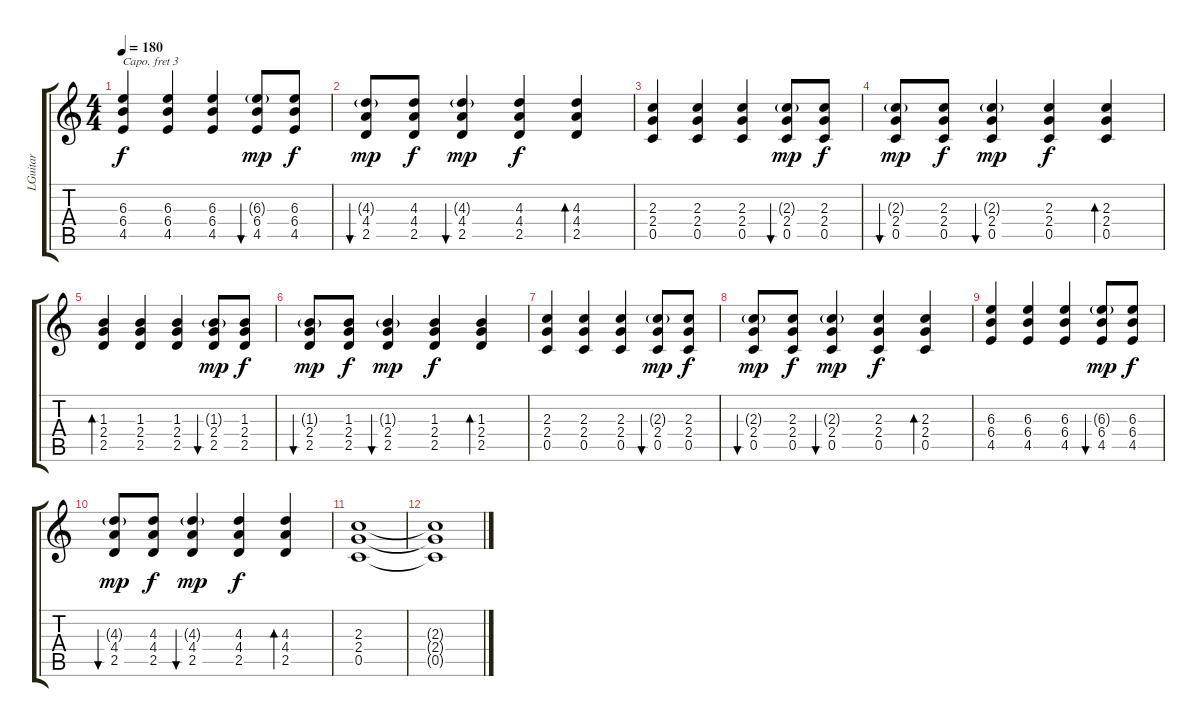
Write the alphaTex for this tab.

\track ("LGuitar" "LGuitar") {instrument acousticguitarsteel}
\staff {score tabs}
\capo 3
\tuning (E4 B3 G3 D3 A2 E2) {hide}
\ts (4 4)
\tempo 180
\clef g2
\ks c
(6.3 6.4 4.5).4{dy f} (6.3 6.4 4.5).4 (6.3 6.4 4.5).4 (6.3{g} 6.4 4.5).8{bu 60 dy mp} (6.3 6.4 4.5).8{dy f} |
(4.3{g} 4.4 2.5).8{bu 60 dy mp} (4.3 4.4 2.5).8{dy f} (4.3{g} 4.4 2.5).4{bu 60 dy mp} (4.3 4.4 2.5).4{dy f} (4.3 4.4 2.5).4{bd 60} |
(2.3 2.4 0.5).4 (2.3 2.4 0.5).4 (2.3 2.4 0.5).4 (2.3{g} 2.4 0.5).8{bu 60 dy mp} (2.3 2.4 0.5).8{dy f} |
(2.3{g} 2.4 0.5).8{bu 60 dy mp} (2.3 2.4 0.5).8{dy f} (2.3{g} 2.4 0.5).4{bu 60 dy mp} (2.3 2.4 0.5).4{dy f} (2.3 2.4 0.5).4{bd 60} |
(1.3 2.4 2.5).4{bd 480} (1.3 2.4 2.5).4 (1.3 2.4 2.5).4 (1.3{g} 2.4 2.5).8{bu 60 dy mp} (1.3 2.4 2.5).8{dy f} |
(1.3{g} 2.4 2.5).8{bu 60 dy mp} (1.3 2.4 2.5).8{dy f} (1.3{g} 2.4 2.5).4{bu 60 dy mp} (1.3 2.4 2.5).4{dy f} (1.3 2.4 2.5).4{bd 60} |
(2.3 2.4 0.5).4 (2.3 2.4 0.5).4 (2.3 2.4 0.5).4 (2.3{g} 2.4 0.5).8{bu 60 dy mp} (2.3 2.4 0.5).8{dy f} |
(2.3{g} 2.4 0.5).8{bu 60 dy mp} (2.3 2.4 0.5).8{dy f} (2.3{g} 2.4 0.5).4{bu 60 dy mp} (2.3 2.4 0.5).4{dy f} (2.3 2.4 0.5).4{bd 60} |
(6.3 6.4 4.5).4 (6.3 6.4 4.5).4 (6.3 6.4 4.5).4 (6.3{g} 6.4 4.5).8{bu 60 dy mp} (6.3 6.4 4.5).8{dy f} |
(4.3{g} 4.4 2.5).8{bu 60 dy mp} (4.3 4.4 2.5).8{dy f} (4.3{g} 4.4 2.5).4{bu 60 dy mp} (4.3 4.4 2.5).4{dy f} (4.3 4.4 2.5).4{bd 60} |
(2.3 2.4 0.5).1 |
(2.3{t} 2.4{t} 0.5{t}).1
